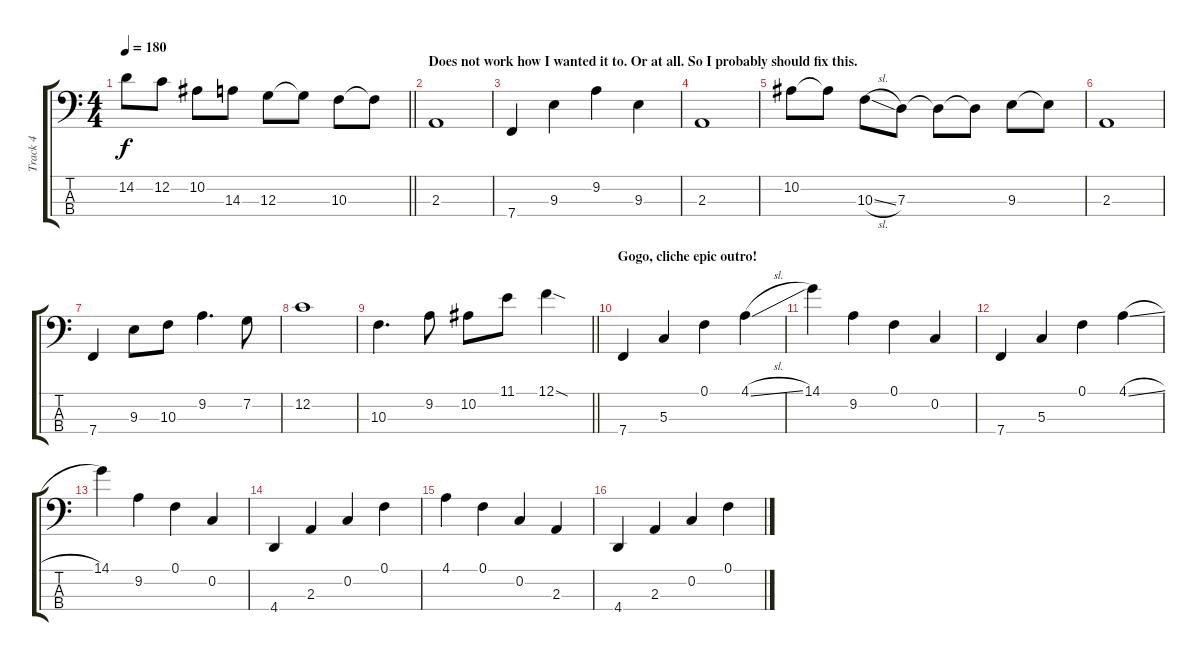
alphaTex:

\track ("Track 4" "Track 4") {instrument electricbassfinger}
\staff {score tabs}
\tuning (F2 C2 G1 Bb0) {hide}
\ts (4 4)
\tempo 180
\clef f4
\barLineRight lightlight
\ks c
14.2.8{dy f} 12.2.8 10.2.8 14.3.8 12.3.8 12.3{t}.8 10.3.8 10.3{t}.8 |
\section ("" "Does not work how I wanted it to. Or at all. So I probably should fix this.")
2.3.1 |
7.4.4 9.3.4 9.2.4 9.3.4 |
2.3.1 |
10.2.8 10.2{t}.8 10.3{sl}.8 7.3.8 7.3{t}.8 7.3{t}.8 9.3.8 9.3{t}.8 |
2.3.1 |
7.4.4 9.3.8 10.3.8 9.2.4{d} 7.2.8 |
12.2.1 |
\barLineRight lightlight
10.3.4{d} 9.2.8 10.2.8 11.1.8 12.1{sod}.4 |
\section ("" "Gogo, cliche epic outro!")
7.4.4 5.3.4 0.1.4 4.1{sl}.4 |
14.1.4 9.2.4 0.1.4 0.2.4 |
7.4.4 5.3.4 0.1.4 4.1{sl}.4 |
14.1.4 9.2.4 0.1.4 0.2.4 |
4.4.4 2.3.4 0.2.4 0.1.4 |
4.1.4 0.1.4 0.2.4 2.3.4 |
4.4.4 2.3.4 0.2.4 0.1.4
